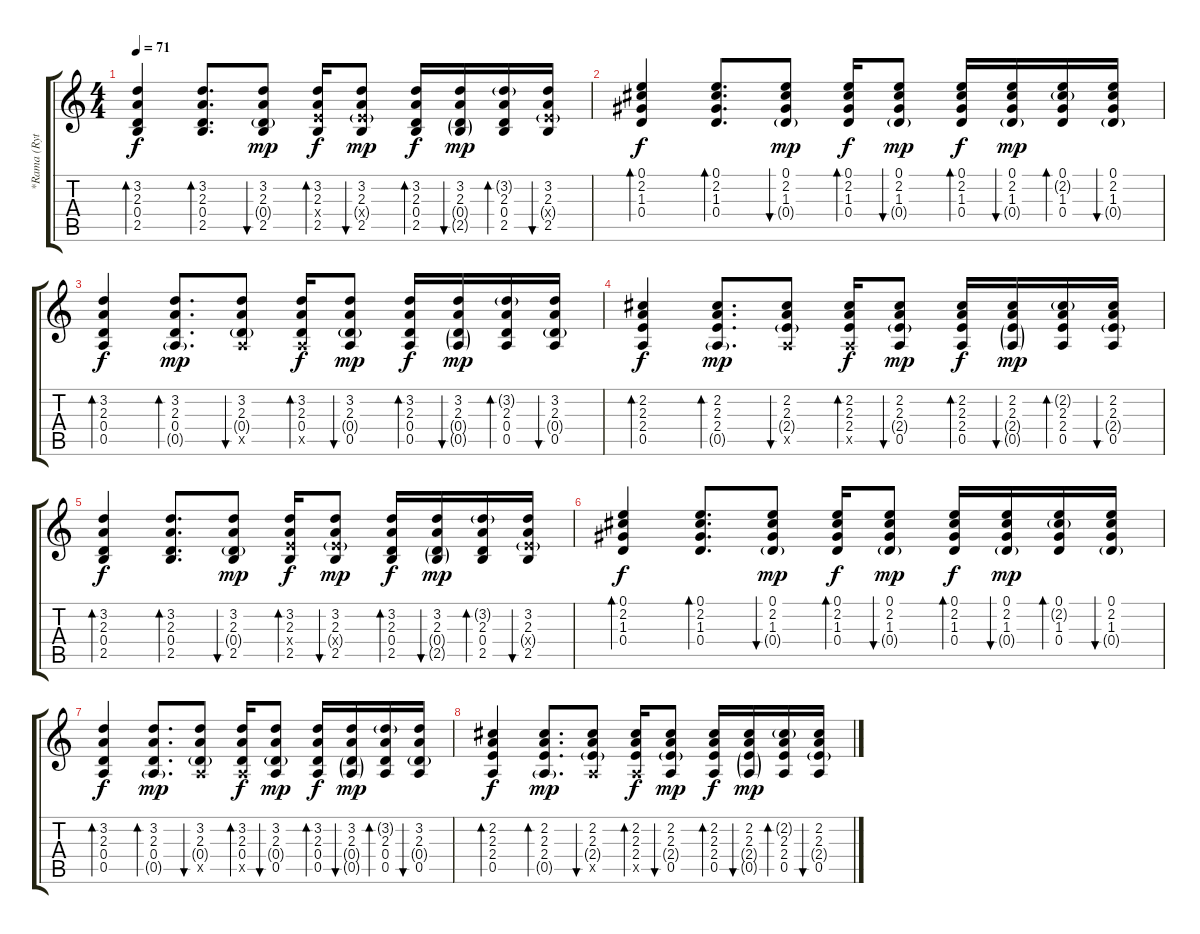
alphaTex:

\track ("*Rama (Rythm Guitar)" "*Rama (Ryt") {instrument electricguitarclean}
\staff {score tabs}
\tuning (E4 B3 G3 D3 A2 E2) {hide}
\ts (4 4)
\tempo 71
\clef g2
\ks c
(3.2 2.3 0.4 2.5).4{bd 60 dy f} (3.2 2.3 0.4 2.5).8{d bd 60} (3.2 2.3 0.4{g} 2.5).8{bu 60 dy mp} (3.2 2.3 2.4{x} 2.5).16{bd 60 dy f} (3.2 2.3 2.4{g x} 2.5).8{bu 60 dy mp} (3.2 2.3 0.4 2.5).16{bd 60 dy f} (3.2 2.3 0.4{g} 2.5{g}).16{bu 60 dy mp} (3.2{g} 2.3 0.4 2.5).16{bd 60} (3.2 2.3 2.4{g x} 2.5).16{bu 60} |
(0.1 2.2 1.3 0.4).4{bd 60 dy f} (0.1 2.2 1.3 0.4).8{d bd 60} (0.1 2.2 1.3 0.4{g}).8{bu 60 dy mp} (0.1 2.2 1.3 0.4).16{bd 60 dy f} (0.1 2.2 1.3 0.4{g}).8{bu 60 dy mp} (0.1 2.2 1.3 0.4).16{bd 60 dy f} (0.1 2.2 1.3 0.4{g}).16{bu 60 dy mp} (0.1 2.2{g} 1.3 0.4).16{bd 60} (0.1 2.2 1.3 0.4{g}).16{bu 60} |
(3.2 2.3 0.4 0.5).4{bd 60 dy f} (3.2 2.3 0.4 0.5{g}).8{d bd 60 dy mp} (3.2 2.3 0.4{g} 0.5{x}).8{bu 60} (3.2 2.3 0.4 0.5{x}).16{bd 60 dy f} (3.2 2.3 0.4{g} 0.5).8{bu 60 dy mp} (3.2 2.3 0.4 0.5).16{bd 60 dy f} (3.2 2.3 0.4{g} 0.5{g}).16{bu 60 dy mp} (3.2{g} 2.3 0.4 0.5).16{bd 60} (3.2 2.3 0.4{g} 0.5).16{bu 60} |
(2.2 2.3 2.4 0.5).4{bd 60 dy f} (2.2 2.3 2.4 0.5{g}).8{d bd 60 dy mp} (2.2 2.3 2.4{g} 0.5{x}).8{bu 60} (2.2 2.3 2.4 0.5{x}).16{bd 60 dy f} (2.2 2.3 2.4{g} 0.5).8{bu 60 dy mp} (2.2 2.3 2.4 0.5).16{bd 60 dy f} (2.2 2.3 2.4{g} 0.5{g}).16{bu 60 dy mp} (2.2{g} 2.3 2.4 0.5).16{bd 60} (2.2 2.3 2.4{g} 0.5).16{bu 60} |
(3.2 2.3 0.4 2.5).4{bd 60 dy f} (3.2 2.3 0.4 2.5).8{d bd 60} (3.2 2.3 0.4{g} 2.5).8{bu 60 dy mp} (3.2 2.3 2.4{x} 2.5).16{bd 60 dy f} (3.2 2.3 2.4{g x} 2.5).8{bu 60 dy mp} (3.2 2.3 0.4 2.5).16{bd 60 dy f} (3.2 2.3 0.4{g} 2.5{g}).16{bu 60 dy mp} (3.2{g} 2.3 0.4 2.5).16{bd 60} (3.2 2.3 2.4{g x} 2.5).16{bu 60} |
(0.1 2.2 1.3 0.4).4{bd 60 dy f} (0.1 2.2 1.3 0.4).8{d bd 60} (0.1 2.2 1.3 0.4{g}).8{bu 60 dy mp} (0.1 2.2 1.3 0.4).16{bd 60 dy f} (0.1 2.2 1.3 0.4{g}).8{bu 60 dy mp} (0.1 2.2 1.3 0.4).16{bd 60 dy f} (0.1 2.2 1.3 0.4{g}).16{bu 60 dy mp} (0.1 2.2{g} 1.3 0.4).16{bd 60} (0.1 2.2 1.3 0.4{g}).16{bu 60} |
(3.2 2.3 0.4 0.5).4{bd 60 dy f} (3.2 2.3 0.4 0.5{g}).8{d bd 60 dy mp} (3.2 2.3 0.4{g} 0.5{x}).8{bu 60} (3.2 2.3 0.4 0.5{x}).16{bd 60 dy f} (3.2 2.3 0.4{g} 0.5).8{bu 60 dy mp} (3.2 2.3 0.4 0.5).16{bd 60 dy f} (3.2 2.3 0.4{g} 0.5{g}).16{bu 60 dy mp} (3.2{g} 2.3 0.4 0.5).16{bd 60} (3.2 2.3 0.4{g} 0.5).16{bu 60} |
(2.2 2.3 2.4 0.5).4{bd 60 dy f} (2.2 2.3 2.4 0.5{g}).8{d bd 60 dy mp} (2.2 2.3 2.4{g} 0.5{x}).8{bu 60} (2.2 2.3 2.4 0.5{x}).16{bd 60 dy f} (2.2 2.3 2.4{g} 0.5).8{bu 60 dy mp} (2.2 2.3 2.4 0.5).16{bd 60 dy f} (2.2 2.3 2.4{g} 0.5{g}).16{bu 60 dy mp} (2.2{g} 2.3 2.4 0.5).16{bd 60} (2.2 2.3 2.4{g} 0.5).16{bu 60}
